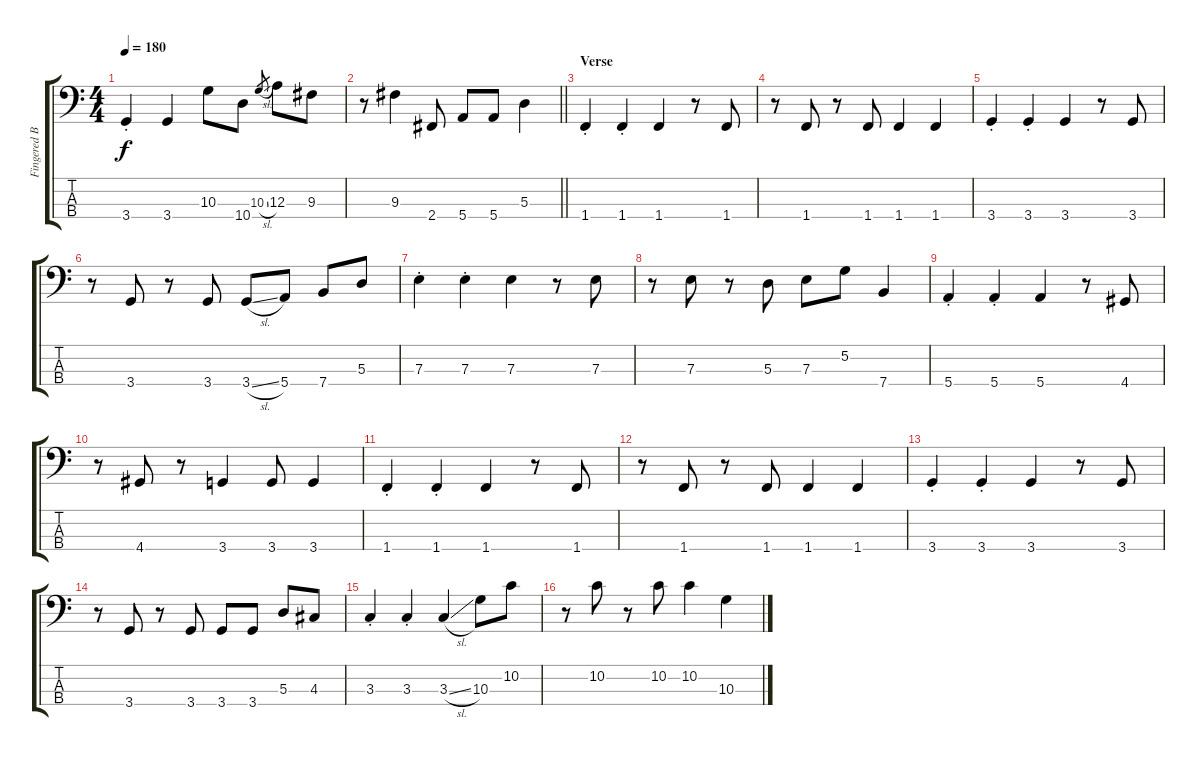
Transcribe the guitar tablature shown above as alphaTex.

\track ("Fingered Bass" "Fingered B") {instrument electricbassfinger}
\staff {score tabs}
\tuning (G2 D2 A1 E1) {hide}
\ts (4 4)
\tempo 180
\clef f4
\ks c
3.4{st}.4{dy f} 3.4.4 10.3.8 10.4.8 10.3{sl}.8{gr} 12.3.8 9.3.8 |
\barLineRight lightlight
r.8 9.3.4 2.4.8 5.4.8 5.4.8 5.3.4 |
\section ("" "Verse")
1.4{st}.4 1.4{st}.4 1.4.4 r.8 1.4.8 |
r.8 1.4.8 r.8 1.4.8 1.4.4 1.4.4 |
3.4{st}.4 3.4{st}.4 3.4.4 r.8 3.4.8 |
r.8 3.4.8 r.8 3.4.8 3.4{sl}.8 5.4.8 7.4.8 5.3.8 |
7.3{st}.4 7.3{st}.4 7.3.4 r.8 7.3.8 |
r.8 7.3.8 r.8 5.3.8 7.3.8 5.2.8 7.4.4 |
5.4{st}.4 5.4{st}.4 5.4.4 r.8 4.4.8 |
r.8 4.4.8 r.8 3.4.4 3.4.8 3.4.4 |
1.4{st}.4 1.4{st}.4 1.4.4 r.8 1.4.8 |
r.8 1.4.8 r.8 1.4.8 1.4.4 1.4.4 |
3.4{st}.4 3.4{st}.4 3.4.4 r.8 3.4.8 |
r.8 3.4.8 r.8 3.4.8 3.4.8 3.4.8 5.3.8 4.3.8 |
3.3{st}.4 3.3{st}.4 3.3{sl}.4 10.3.8 10.2.8 |
r.8 10.2.8 r.8 10.2.8 10.2.4 10.3.4
